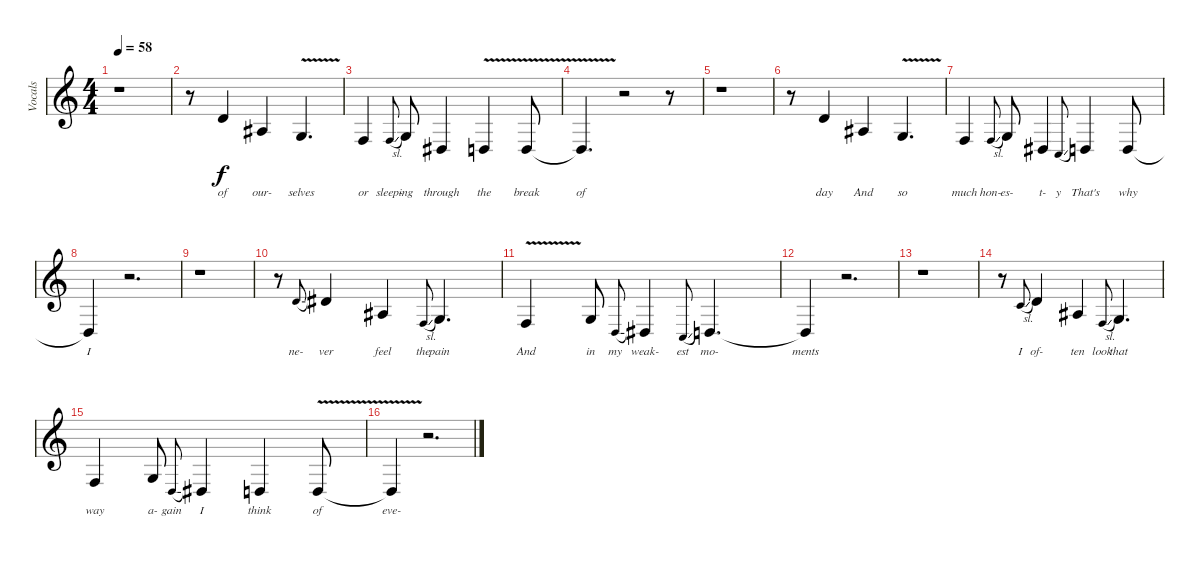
\track ("Vocals" "Vocals") {instrument tenorsax}
\staff {score}
\tuning (E4 B3 G3 D3 A2 E2) {hide}
\ts (4 4)
\tempo 58
\clef g2
\ks c
r.1{dy f} |
r.8 12.4.4{lyrics (0 "of") lyrics (1 "") lyrics (2 "") lyrics (3 "") lyrics (4 "")} 8.4.4{lyrics (0 "our-") lyrics (1 "") lyrics (2 "") lyrics (3 "") lyrics (4 "")} 5.4{v}.4{d lyrics (0 "selves") lyrics (1 "") lyrics (2 "") lyrics (3 "") lyrics (4 "")} |
3.4.4{lyrics (0 "or") lyrics (1 "") lyrics (2 "") lyrics (3 "") lyrics (4 "")} 3.4{sl}.8{lyrics (0 "sleep-") lyrics (1 "") lyrics (2 "") lyrics (3 "") lyrics (4 "") gr onbeat} 5.4.8{lyrics (0 "ing") lyrics (1 "") lyrics (2 "") lyrics (3 "") lyrics (4 "")} 1.4.4{lyrics (0 "through") lyrics (1 "") lyrics (2 "") lyrics (3 "") lyrics (4 "")} 0.4{v}.4{lyrics (0 "the") lyrics (1 "") lyrics (2 "") lyrics (3 "") lyrics (4 "")} 0.4{v}.8{lyrics (0 "break") lyrics (1 "") lyrics (2 "") lyrics (3 "") lyrics (4 "")} |
0.4{t}.4{d lyrics (0 "of") lyrics (1 "") lyrics (2 "") lyrics (3 "") lyrics (4 "")} r.2 r.8 |
r.1 |
r.8 12.4.4{lyrics (0 "day") lyrics (1 "") lyrics (2 "") lyrics (3 "") lyrics (4 "")} 8.4.4{lyrics (0 "And") lyrics (1 "") lyrics (2 "") lyrics (3 "") lyrics (4 "")} 5.4{v}.4{d lyrics (0 "so") lyrics (1 "") lyrics (2 "") lyrics (3 "") lyrics (4 "")} |
3.4.4{lyrics (0 "much") lyrics (1 "") lyrics (2 "") lyrics (3 "") lyrics (4 "")} 3.4{sl}.8{lyrics (0 "hon-") lyrics (1 "") lyrics (2 "") lyrics (3 "") lyrics (4 "") gr onbeat} 5.4.8{lyrics (0 "es-") lyrics (1 "") lyrics (2 "") lyrics (3 "") lyrics (4 "")} 1.4.4{lyrics (0 "t-") lyrics (1 "") lyrics (2 "") lyrics (3 "") lyrics (4 "")} 3.5{sl}.8{lyrics (0 "y") lyrics (1 "") lyrics (2 "") lyrics (3 "") lyrics (4 "") gr onbeat} 5.5.4{lyrics (0 "That's") lyrics (1 "") lyrics (2 "") lyrics (3 "") lyrics (4 "")} 5.5.8{lyrics (0 "why") lyrics (1 "") lyrics (2 "") lyrics (3 "") lyrics (4 "")} |
5.5{t}.4{lyrics (0 "I") lyrics (1 "") lyrics (2 "") lyrics (3 "") lyrics (4 "")} r.2{d} |
r.1 |
r.8 12.4{sl}.8{lyrics (0 "ne-") lyrics (1 "") lyrics (2 "") lyrics (3 "") lyrics (4 "") gr onbeat} 13.4.4{lyrics (0 "ver") lyrics (1 "") lyrics (2 "") lyrics (3 "") lyrics (4 "")} 8.4.4{lyrics (0 "feel") lyrics (1 "") lyrics (2 "") lyrics (3 "") lyrics (4 "")} 3.4{sl}.8{lyrics (0 "the") lyrics (1 "") lyrics (2 "") lyrics (3 "") lyrics (4 "") gr onbeat} 5.4.4{d lyrics (0 "pain") lyrics (1 "") lyrics (2 "") lyrics (3 "") lyrics (4 "")} |
3.4{v}.4{lyrics (0 "And") lyrics (1 "") lyrics (2 "") lyrics (3 "") lyrics (4 "")} 5.4.8{lyrics (0 "in") lyrics (1 "") lyrics (2 "") lyrics (3 "") lyrics (4 "")} 0.4{sl}.8{lyrics (0 "my") lyrics (1 "") lyrics (2 "") lyrics (3 "") lyrics (4 "") gr onbeat} 1.4.4{lyrics (0 "weak-") lyrics (1 "") lyrics (2 "") lyrics (3 "") lyrics (4 "")} 3.5{sl}.8{lyrics (0 "est") lyrics (1 "") lyrics (2 "") lyrics (3 "") lyrics (4 "") gr onbeat} 5.5.4{d lyrics (0 "mo-") lyrics (1 "") lyrics (2 "") lyrics (3 "") lyrics (4 "")} |
5.5{t}.4{lyrics (0 "ments") lyrics (1 "") lyrics (2 "") lyrics (3 "") lyrics (4 "")} r.2{d} |
r.1 |
r.8 10.4{sl}.8{lyrics (0 "I") lyrics (1 "") lyrics (2 "") lyrics (3 "") lyrics (4 "") gr onbeat} 12.4.4{lyrics (0 "of-") lyrics (1 "") lyrics (2 "") lyrics (3 "") lyrics (4 "")} 8.4.4{lyrics (0 "ten") lyrics (1 "") lyrics (2 "") lyrics (3 "") lyrics (4 "")} 3.4{sl}.8{lyrics (0 "look") lyrics (1 "") lyrics (2 "") lyrics (3 "") lyrics (4 "") gr onbeat} 5.4.4{d lyrics (0 "that") lyrics (1 "") lyrics (2 "") lyrics (3 "") lyrics (4 "")} |
3.4.4{lyrics (0 "way") lyrics (1 "") lyrics (2 "") lyrics (3 "") lyrics (4 "")} 5.4.8{lyrics (0 "a-") lyrics (1 "") lyrics (2 "") lyrics (3 "") lyrics (4 "")} 0.4{sl}.8{lyrics (0 "gain") lyrics (1 "") lyrics (2 "") lyrics (3 "") lyrics (4 "") gr onbeat} 1.4.4{lyrics (0 "I") lyrics (1 "") lyrics (2 "") lyrics (3 "") lyrics (4 "")} 0.4.4{lyrics (0 "think") lyrics (1 "") lyrics (2 "") lyrics (3 "") lyrics (4 "")} 0.4{v}.8{lyrics (0 "of") lyrics (1 "") lyrics (2 "") lyrics (3 "") lyrics (4 "")} |
0.4{t}.4{lyrics (0 "eve-") lyrics (1 "") lyrics (2 "") lyrics (3 "") lyrics (4 "")} r.2{d}
